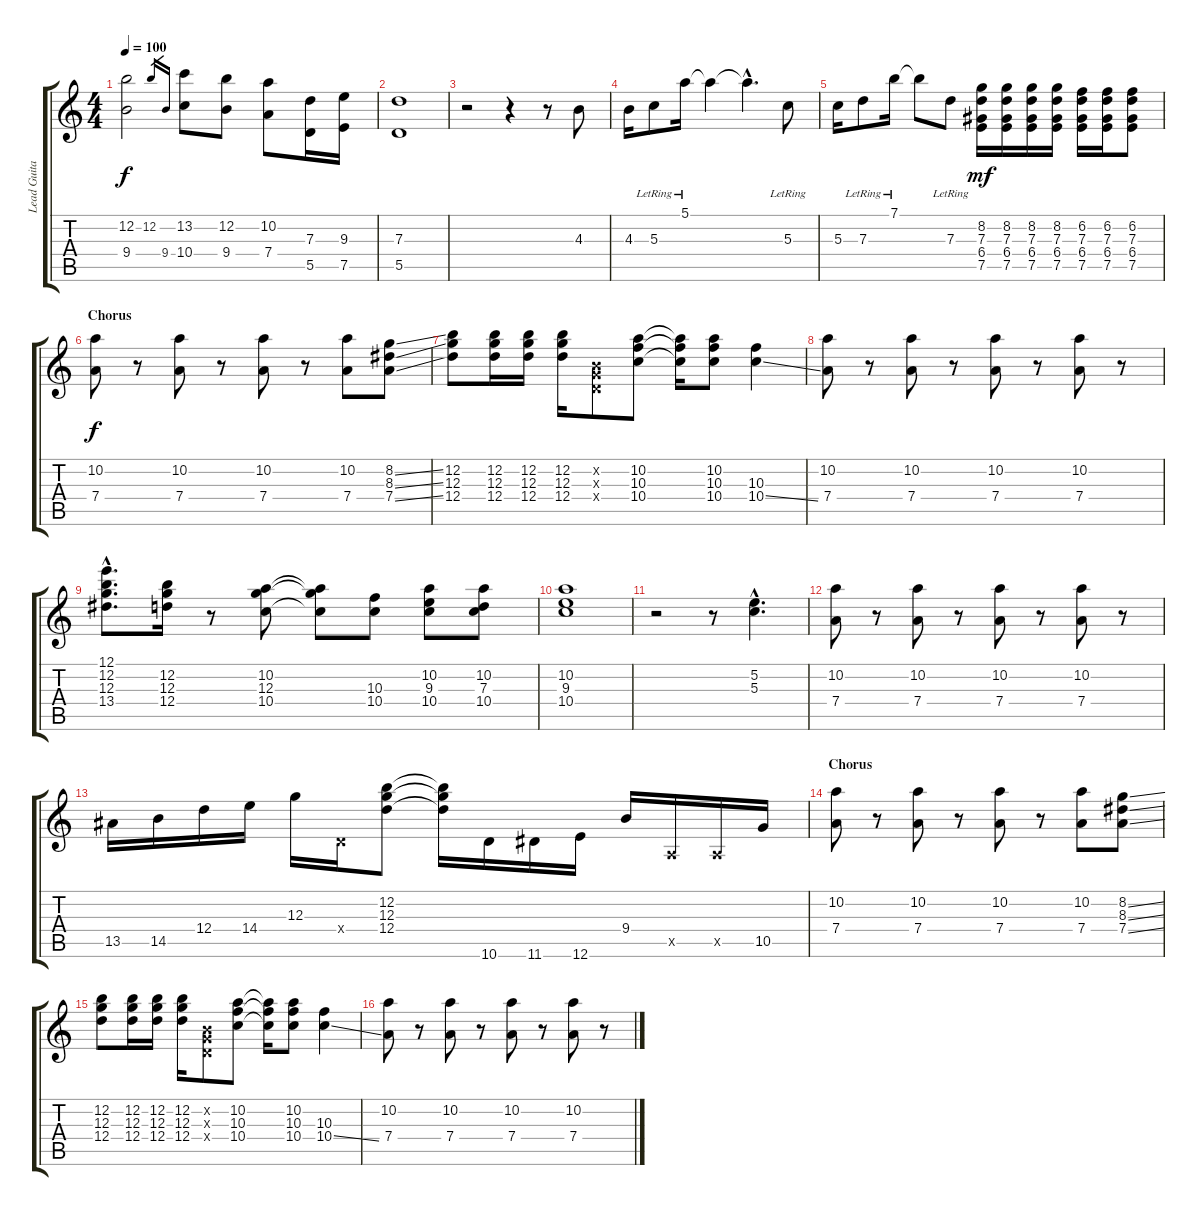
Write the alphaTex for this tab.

\track ("Lead Guitar" "Lead Guita") {instrument electricguitarjazz}
\staff {score tabs}
\tuning (E4 B3 G3 D3 A2 E2) {hide}
\ts (4 4)
\tempo 100
\clef g2
\ks c
(12.2 9.4).2{dy f} 12.2.16{gr} 9.4.16{gr} (13.2 10.4).8 (12.2 9.4).8 (10.2 7.4).8 (7.3 5.5).16 (9.3 7.5).16 |
(7.3 5.5).1 |
r.2 r.4 r.8 4.3.8 |
4.3.16 5.3{lr}.8 5.1{lr}.16 5.1{t}.4 5.1{hac t}.4{d} 5.3{lr}.8 |
5.3.16 7.3{lr}.8 7.1{lr}.16 7.1{t}.8 7.3{lr}.8 (8.2 7.3 6.4 7.5).16{dy mf} (8.2 7.3 6.4 7.5).16 (8.2 7.3 6.4 7.5).16 (8.2 7.3 6.4 7.5).16 (6.2 7.3 6.4 7.5).16 (6.2 7.3 6.4 7.5).16 (6.2 7.3 6.4 7.5).8 |
\section ("" "Chorus")
(10.2 7.4).8{dy f} r.8 (10.2 7.4).8 r.8 (10.2 7.4).8 r.8 (10.2 7.4).8 (8.2{ss} 8.3{ss} 7.4{ss}).8 |
(12.2 12.3 12.4).8 (12.2 12.3 12.4).16 (12.2 12.3 12.4).16 (12.2 12.3 12.4).16 (0.2{x} 0.3{x} 0.4{x}).8 (10.2 10.3 10.4).8 (10.2{t} 10.3{t} 10.4{t}).16 (10.2 10.3 10.4).8 (10.3 10.4{ss}).4 |
(10.2 7.4).8 r.8 (10.2 7.4).8 r.8 (10.2 7.4).8 r.8 (10.2 7.4).8 r.8 |
(12.1{hac} 12.2{hac} 12.3{hac} 13.4{hac}).8{d} (12.2 12.3 12.4).16 r.8 (10.2 12.3 10.4).8 (10.2{t} 12.3{t} 10.4{t}).8 (10.3 10.4).8 (10.2 9.3 10.4).8 (10.2 7.3 10.4).8 |
(10.2 9.3 10.4).1 |
r.2 r.8 (5.2{hac} 5.3{hac}).4{d} |
(10.2 7.4).8 r.8 (10.2 7.4).8 r.8 (10.2 7.4).8 r.8 (10.2 7.4).8 r.8 |
13.5.16 14.5.16 12.4.16 14.4.16 12.3.16 0.4{x}.16 (12.2 12.3 12.4).8 (12.2{t} 12.3{t} 12.4{t}).16 10.6.16 11.6.16 12.6.16 9.4.16 0.5{x}.16 0.5{x}.16 10.5.16 |
\section ("" "Chorus")
(10.2 7.4).8 r.8 (10.2 7.4).8 r.8 (10.2 7.4).8 r.8 (10.2 7.4).8 (8.2{ss} 8.3{ss} 7.4{ss}).8 |
(12.2 12.3 12.4).8 (12.2 12.3 12.4).16 (12.2 12.3 12.4).16 (12.2 12.3 12.4).16 (0.2{x} 0.3{x} 0.4{x}).8 (10.2 10.3 10.4).8 (10.2{t} 10.3{t} 10.4{t}).16 (10.2 10.3 10.4).8 (10.3 10.4{ss}).4 |
(10.2 7.4).8 r.8 (10.2 7.4).8 r.8 (10.2 7.4).8 r.8 (10.2 7.4).8 r.8
